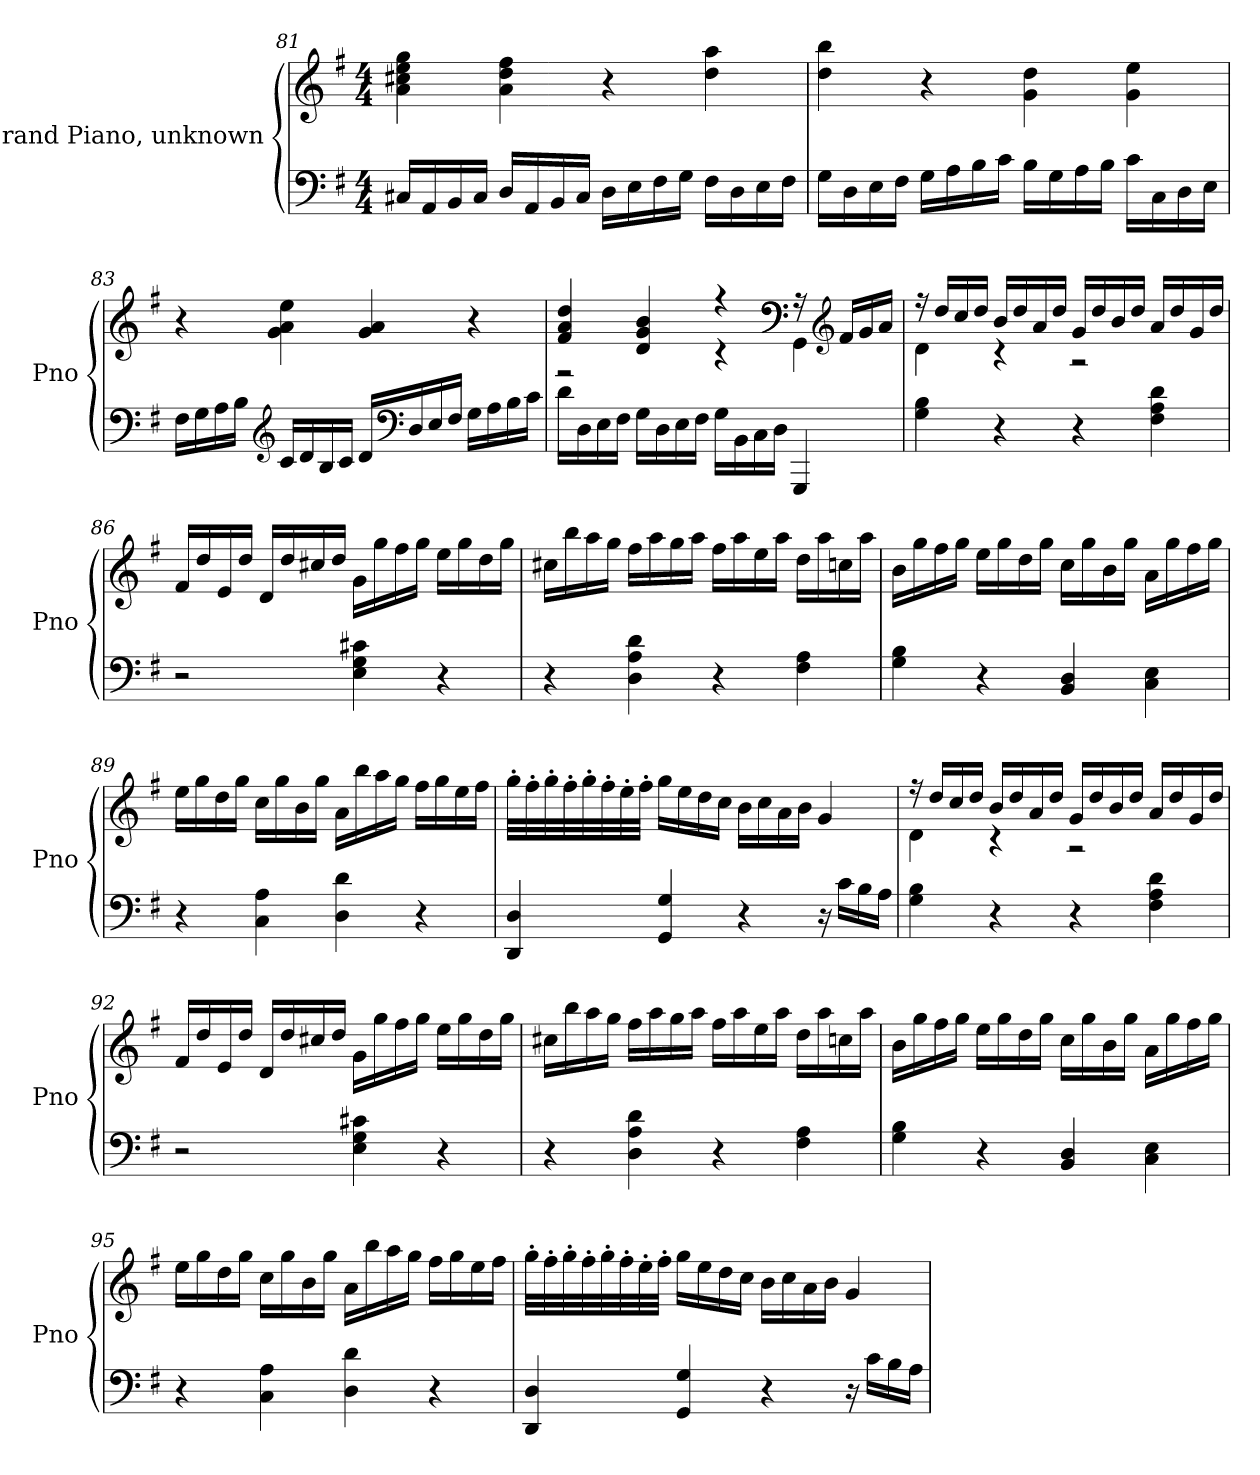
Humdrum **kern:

**kern	**kern
*part1	*part1
*staff2	*staff1
*I"Grand Piano, unknown	*
*I'Pno	*
!!LO:LB:g=z
*clefF4	*clefG2
*k[f#]	*k[f#]
*M4/4	*M4/4
=81	=81
16C#X/LL	4a\ 4cc#X\ 4ee\ 4gg\
16AA/	.
16BB/	.
16C#/JJ	.
16D/LL	4a\ 4dd\ 4ff#\
16AA/	.
16BB/	.
16C#/JJ	.
16D\LL	4r
16E\	.
16F#\	.
16G\JJ	.
16F#\LL	4dd\ 4aa\
16D\	.
16E\	.
16F#\JJ	.
=82	=82
16G\LL	4dd\ 4bb\
16D\	.
16E\	.
16F#\JJ	.
16G\LL	4r
16A\	.
16B\	.
16c\JJ	.
16B\LL	4g\ 4dd\
16G\	.
16A\	.
16B\JJ	.
16c\LL	4g\ 4ee\
16C\	.
16D\	.
16E\JJ	.
!!LO:LB:g=z
=83	=83
16F#\LL	4r
16G\	.
16A\	.
16B\JJ	.
*clefG2	*
16c/LL	4g\ 4a\ 4ee\
16d/	.
16B/	.
16c/JJ	.
16d/LL	4g/ 4a/
*clefF4	*
16D/	.
16E/	.
16F#/JJ	.
16G\LL	4r
16A\	.
16B\	.
16c\JJ	.
=84	=84
*	*^
16d\LL	4f#/ 4a/ 4dd/	2r
16D\	.	.
16E\	.	.
16F#\JJ	.	.
16G\LL	4d/ 4g/ 4b/	.
16D\	.	.
16E\	.	.
16F#\JJ	.	.
16G\LL	4r	4r
16BB\	.	.
16C\	.	.
16D\JJ	.	.
*	*clefF4	*
4GGG/	16r	4GG\
*	*clefG2	*
.	16f#/LL	.
.	16g/	.
.	16a/JJ	.
!!LO:LB:g=z	!!
=85	=85	=85
4G\ 4B\	16r	4d\
.	16dd/LL	.
.	16cc/	.
.	16dd/JJ	.
4r	16b/LL	4r
.	16dd/	.
.	16a/	.
.	16dd/JJ	.
4r	16g/LL	2r
.	16dd/	.
.	16b/	.
.	16dd/JJ	.
4F#\ 4A\ 4d\	16a/LL	.
.	16dd/	.
.	16g/	.
.	16dd/JJ	.
*	*v	*v
=86	=86
2r	16f#/LL
.	16dd/
.	16e/
.	16dd/JJ
.	16d/LL
.	16dd/
.	16cc#X/
.	16dd/JJ
4E\ 4G\ 4c#X\	16g\LL
.	16gg\
.	16ff#\
.	16gg\JJ
4r	16ee\LL
.	16gg\
.	16dd\
.	16gg\JJ
!!LO:PB:g=z
=87	=87
4r	16cc#X\LL
.	16bb\
.	16aa\
.	16gg\JJ
4D\ 4A\ 4d\	16ff#\LL
.	16aa\
.	16gg\
.	16aa\JJ
4r	16ff#\LL
.	16aa\
.	16ee\
.	16aa\JJ
4F#\ 4A\	16dd\LL
.	16aa\
.	16ccn\
.	16aa\JJ
=88	=88
4G\ 4B\	16b\LL
.	16gg\
.	16ff#\
.	16gg\JJ
4r	16ee\LL
.	16gg\
.	16dd\
.	16gg\JJ
4BB/ 4D/	16cc\LL
.	16gg\
.	16b\
.	16gg\JJ
4C\ 4E\	16a\LL
.	16gg\
.	16ff#\
.	16gg\JJ
!!LO:LB:g=z
=89	=89
4r	16ee\LL
.	16gg\
.	16dd\
.	16gg\JJ
4C\ 4A\	16cc\LL
.	16gg\
.	16b\
.	16gg\JJ
4D\ 4d\	16a\LL
.	16bb\
.	16aa\
.	16gg\JJ
4r	16ff#\LL
.	16gg\
.	16ee\
.	16ff#\JJ
=90	=90
4DD/ 4D/	32gg'\LLL
.	32ff#'\
.	32gg'\
.	32ff#'\
.	32gg'\
.	32ff#'\
.	32ee'\
.	32ff#'\JJJ
4GG/ 4G/	16gg\LL
.	16ee\
.	16dd\
.	16cc\JJ
4r	16b\LL
.	16cc\
.	16a\
.	16b\JJ
16r	4g/
16c\LL	.
16B\	.
16A\JJ	.
!!LO:LB:g=z
=91	=91
*	*^
4G\ 4B\	16r	4d\
.	16dd/LL	.
.	16cc/	.
.	16dd/JJ	.
4r	16b/LL	4r
.	16dd/	.
.	16a/	.
.	16dd/JJ	.
4r	16g/LL	2r
.	16dd/	.
.	16b/	.
.	16dd/JJ	.
4F#\ 4A\ 4d\	16a/LL	.
.	16dd/	.
.	16g/	.
.	16dd/JJ	.
*	*v	*v
=92	=92
2r	16f#/LL
.	16dd/
.	16e/
.	16dd/JJ
.	16d/LL
.	16dd/
.	16cc#X/
.	16dd/JJ
4E\ 4G\ 4c#X\	16g\LL
.	16gg\
.	16ff#\
.	16gg\JJ
4r	16ee\LL
.	16gg\
.	16dd\
.	16gg\JJ
!!LO:LB:g=z
=93	=93
4r	16cc#X\LL
.	16bb\
.	16aa\
.	16gg\JJ
4D\ 4A\ 4d\	16ff#\LL
.	16aa\
.	16gg\
.	16aa\JJ
4r	16ff#\LL
.	16aa\
.	16ee\
.	16aa\JJ
4F#\ 4A\	16dd\LL
.	16aa\
.	16ccn\
.	16aa\JJ
=94	=94
4G\ 4B\	16b\LL
.	16gg\
.	16ff#\
.	16gg\JJ
4r	16ee\LL
.	16gg\
.	16dd\
.	16gg\JJ
4BB/ 4D/	16cc\LL
.	16gg\
.	16b\
.	16gg\JJ
4C\ 4E\	16a\LL
.	16gg\
.	16ff#\
.	16gg\JJ
!!LO:LB:g=z
=95	=95
4r	16ee\LL
.	16gg\
.	16dd\
.	16gg\JJ
4C\ 4A\	16cc\LL
.	16gg\
.	16b\
.	16gg\JJ
4D\ 4d\	16a\LL
.	16bb\
.	16aa\
.	16gg\JJ
4r	16ff#\LL
.	16gg\
.	16ee\
.	16ff#\JJ
=96	=96
4DD/ 4D/	32gg'\LLL
.	32ff#'\
.	32gg'\
.	32ff#'\
.	32gg'\
.	32ff#'\
.	32ee'\
.	32ff#'\JJJ
4GG/ 4G/	16gg\LL
.	16ee\
.	16dd\
.	16cc\JJ
4r	16b\LL
.	16cc\
.	16a\
.	16b\JJ
16r	4g/
16c\LL	.
16B\	.
16A\JJ	.
=	=
*-	*-
